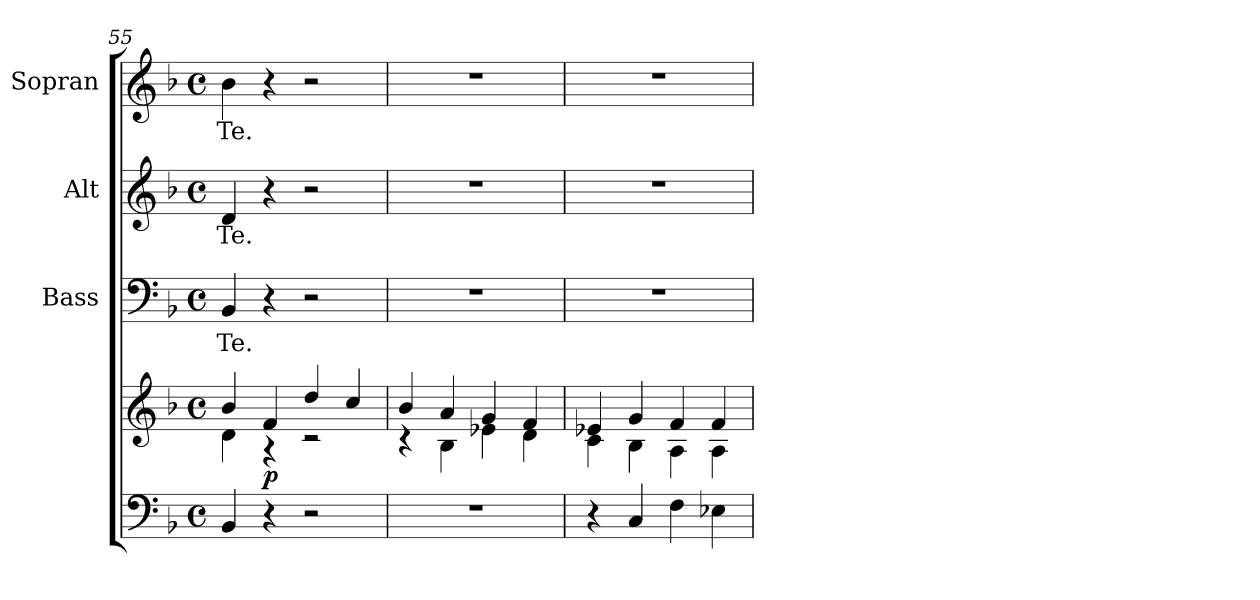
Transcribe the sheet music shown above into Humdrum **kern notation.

**kern	**kern	**dynam	**kern	**text	**kern	**text	**kern	**text
*part4	*part4	*part4	*part3	*part3	*part2	*part2	*part1	*part1
*staff5	*staff4	*staff4/5	*staff3	*staff3	*staff2	*staff2	*staff1	*staff1
*	*	*	*I"Bass	*	*I"Alt	*	*I"Sopran	*
*	*	*	*I'B.	*	*I'A.	*	*I'S.	*
*clefF4	*clefG2	*	*clefF4	*	*clefG2	*	*clefG2	*
*k[b-]	*k[b-]	*	*k[b-]	*	*k[b-]	*	*k[b-]	*
*F:	*F:	*	*F:	*	*F:	*	*F:	*
*M4/4	*M4/4	*	*M4/4	*	*M4/4	*	*M4/4	*
*met(c)	*met(c)	*	*met(c)	*	*met(c)	*	*met(c)	*
=55	=55	=55	=55	=55	=55	=55	=55	=55
*	*^	*	*	*	*	*	*	*
!	!	!	!	!	!LO:LY:b	!	!LO:LY:b	!	!LO:LY:b
4BB-/	4b-/	4d\	.	4BB-/	Te.	4d/	Te.	4b-\	Te.
!	!	!	!LO:DY:b	!	!	!	!	!	!
4r	4f/	4rA	p	4r	.	4r	.	4r	.
2r	4dd/	2rc	.	2r	.	2r	.	2r	.
.	4cc/	.	.	.	.	.	.	.	.
=56	=56	=56	=56	=56	=56	=56	=56	=56	=56
1r	4b-/	4rc	.	1r	.	1r	.	1r	.
.	4a/	4B-\	.	.	.	.	.	.	.
.	4g/	4e-X\	.	.	.	.	.	.	.
.	4f/	4d\	.	.	.	.	.	.	.
!!LO:LB:g=z
=57	=57	=57	=57	=57	=57	=57	=57	=57	=57
4r	4e-X/	4c\	.	1r	.	1r	.	1r	.
4C/	4g/	4B-\	.	.	.	.	.	.	.
4F\	4f/	4A\	.	.	.	.	.	.	.
4E-X\	4f/	4A\	.	.	.	.	.	.	.
*	*v	*v	*	*	*	*	*	*	*
=	=	=	=	=	=	=	=	=
*-	*-	*-	*-	*-	*-	*-	*-	*-
